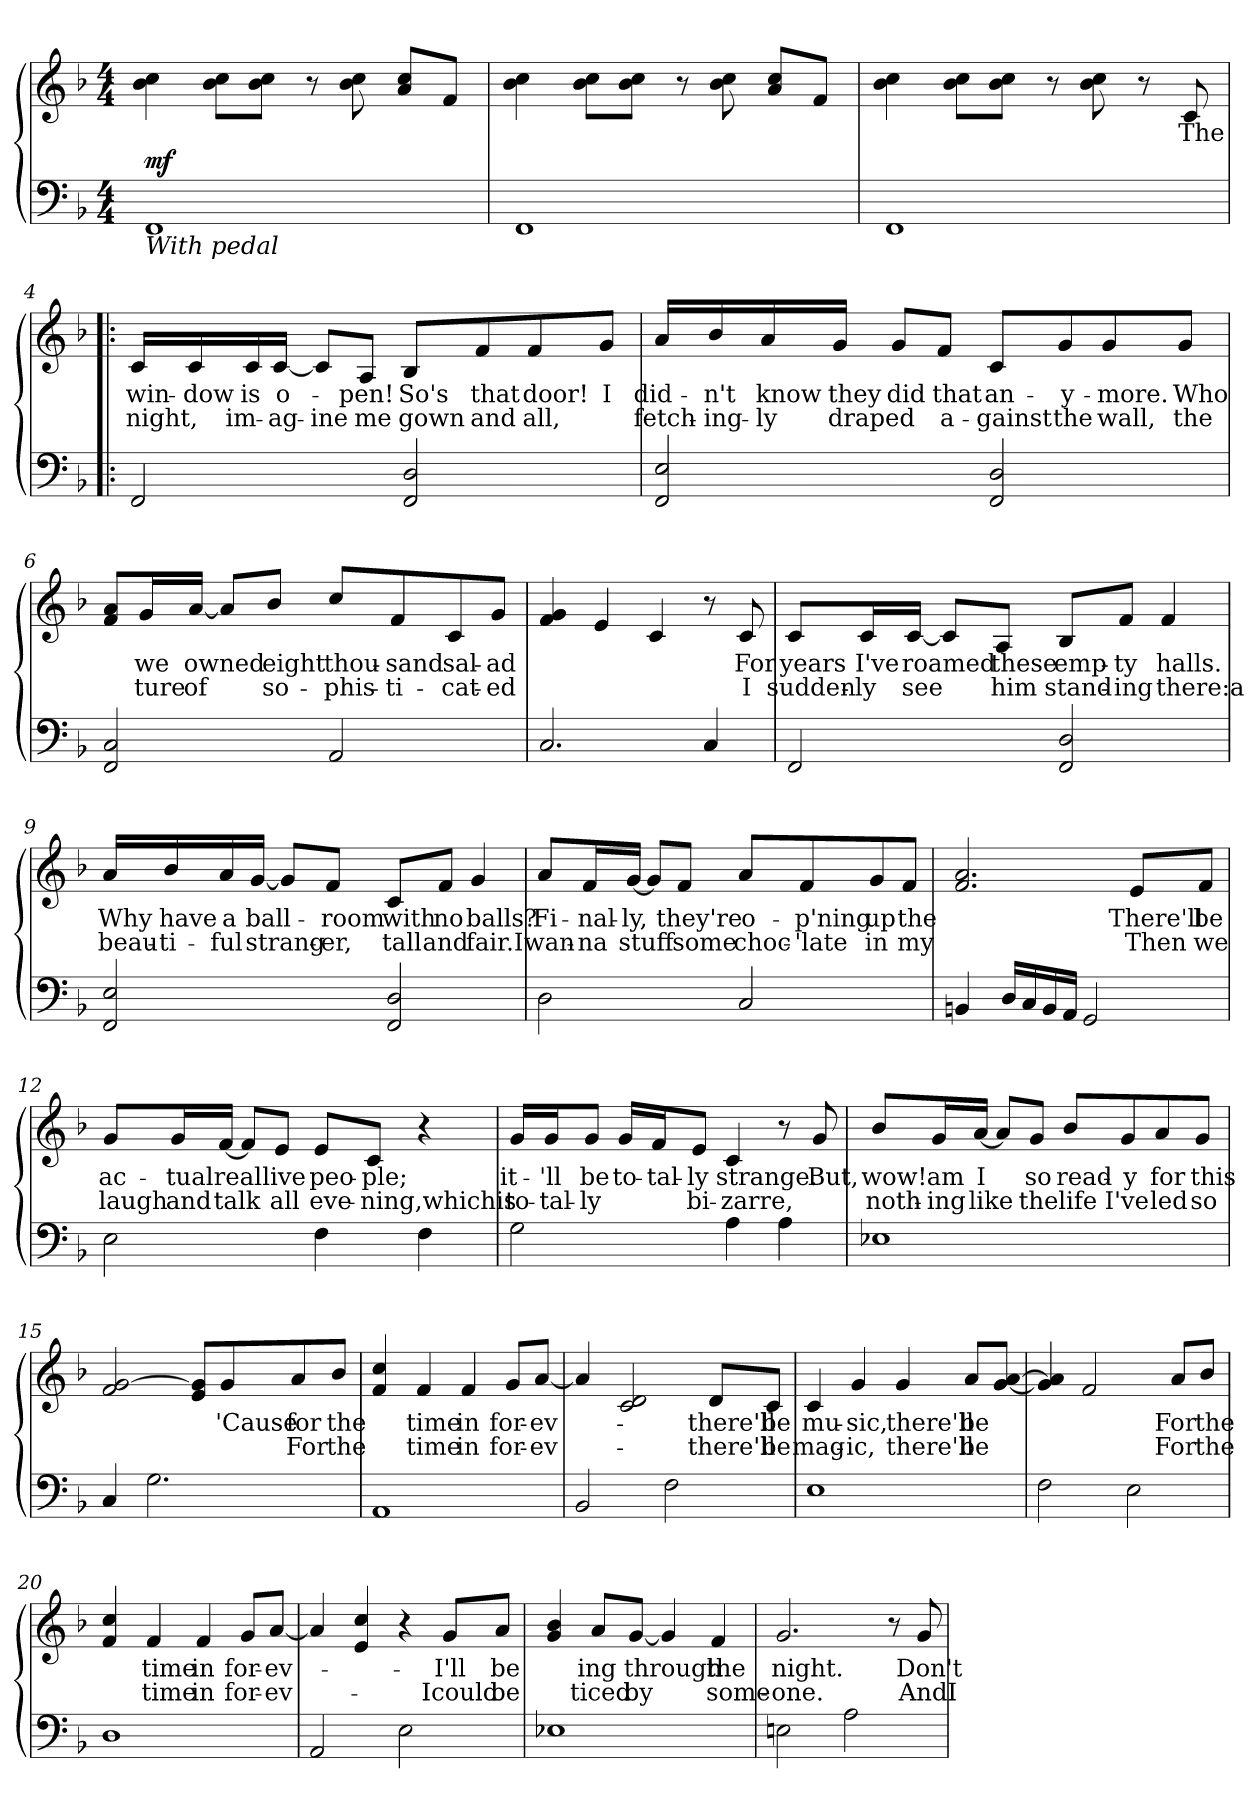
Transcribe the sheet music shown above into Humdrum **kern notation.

**kern	**kern	**text	**text	**dynam
*part1	*part1	*part1	*part1	*part1
*staff2	*staff1	*staff1	*staff1	*staff1/2
*clefF4	*clefG2	*	*	*
*k[b-]	*k[b-]	*	*	*
*M4/4	*M4/4	*	*	*
=1	=1	=1	=1	=1
!LO:TX:b:i:t=With pedal	!	!	!	!
!	!	!	!	!LO:DY:a=2
1FF	4b-\ 4cc\	.	.	mf
.	8b-\ 8cc\L	.	.	.
.	8b-\ 8cc\J	.	.	.
.	8r	.	.	.
.	8b-\ 8cc\	.	.	.
.	8a/ 8cc/L	.	.	.
.	8f/J	.	.	.
=2	=2	=2	=2	=2
1FF	4b-\ 4cc\	.	.	.
.	8b-\ 8cc\L	.	.	.
.	8b-\ 8cc\J	.	.	.
.	8r	.	.	.
.	8b-\ 8cc\	.	.	.
.	8a/ 8cc/L	.	.	.
.	8f/J	.	.	.
=3	=3	=3	=3	=3
1FF	4b-\ 4cc\	.	.	.
.	8b-\ 8cc\L	.	.	.
.	8b-\ 8cc\J	.	.	.
.	8r	.	.	.
.	8b-\ 8cc\	.	.	.
.	8r	.	.	.
.	8c/	The	.	.
!!LO:LB:g=z
=4!|:	=4!|:	=4!|:	=4!|:	=4!|:
2FF/	16c/LL	win-	night,	.
.	16c/	-dow	.	.
.	16c/	is	im-	.
.	[16c/JJ	o-	-ag-	.
.	8c/L]	.	ine	.
.	8A/J	-pen!	me	.
2FF/ 2D/	8B-/L	So's	gown	.
.	8f/	that	and	.
.	8f/	door!	all,	.
.	8g/J	I	.	.
!!LO:LB:g=z
=5	=5	=5	=5	=5
2FF/ 2E/	16a/LL	did-	fetch-	.
.	16b-/	-n't	-ing-	.
.	16a/	know	-ly	.
.	16g/JJ	they	draped	.
.	8g/L	did	.	.
.	8f/J	that	a-	.
2FF/ 2D/	8c/L	an-	-gainst	.
.	8g/	-y-	the	.
.	8g/	-more.	wall,	.
.	8g/J	Who	the	.
!!LO:LB:g=z
=6	=6	=6	=6	=6
2FF/ 2C/	8f/ 8a/L	.	.	.
.	16g/L	we	-ture	.
.	[16a/JJ	owned	of	.
.	8a/L]	.	.	.
.	8b-/J	eight	so-	.
2AA/	8cc/L	thou-	-phis-	.
.	8f/	-sand	-ti-	.
.	8c/	sal-	-cat-	.
.	8g/J	-ad	-ed	.
=7	=7	=7	=7	=7
2.C/	4f/ 4g/	.	.	.
.	4e/	.	.	.
.	4c/	.	.	.
4C/	8r	.	.	.
.	8c/	For	I	.
!!LO:LB:g=z
=8	=8	=8	=8	=8
2FF/	8c/L	years	sudden-	.
.	16c/L	I've	-ly	.
.	[16c/JJ	roamed	see	.
.	8c/L]	.	.	.
.	8A/J	these	him	.
2FF/ 2D/	8B-/L	emp-	stand-	.
.	8f/J	-ty	-ing	.
.	4f/	halls.	there:a	.
=9	=9	=9	=9	=9
2FF/ 2E/	16a/LL	Why	beau-	.
.	16b-/	have	-ti-	.
.	16a/	a	-ful	.
.	[16g/JJ	ball-	strang-	.
.	8g/L]	.	.	.
.	8f/J	-room	-er,	.
2FF/ 2D/	8c/L	with	tall	.
.	8f/J	no	and	.
.	4g/	balls?	fair.I	.
!!LO:PB:g=z
=10	=10	=10	=10	=10
2D\	8a/L	Fi-	wan-	.
.	16f/L	-nal-	-na	.
.	[16g/JJ	-ly,	stuff	.
.	8g/L]	.	.	.
.	8f/J	they're	some	.
2C/	8a/L	o-	choc-	.
.	8f/	-p'ning	-'late	.
.	8g/	up	in	.
.	8f/J	the	my	.
=11	=11	=11	=11	=11
4BBn/	2.f/ 2.a/	.	.	.
16D/LL	.	.	.	.
16C/	.	.	.	.
16BB/	.	.	.	.
16AA/JJ	.	.	.	.
2GG/	.	.	.	.
.	8e/L	There'll	Then	.
.	8f/J	be	we	.
!!LO:LB:g=z
=12	=12	=12	=12	=12
2E\	8g/L	ac-	laugh	.
.	16g/L	-tual	and	.
.	[16f/JJ	real	talk	.
.	8f/L]	.	.	.
.	8e/J	live	all	.
4F\	8e/L	peo-	eve-	.
.	8c/J	-ple;	-ning,whichis	.
4F\	4r	.	.	.
=13	=13	=13	=13	=13
2G\	16g/LL	it-	to-	.
.	16g/J	-'ll	-tal-	.
.	8g/J	be	-ly	.
.	16g/LL	to-	.	.
.	16f/J	-tal-	.	.
.	8e/J	-ly	bi-	.
4A\	4c/	strange.	-zarre,	.
4A\	8r	.	.	.
.	8g/	But,	.	.
!!LO:LB:g=z
=14	=14	=14	=14	=14
1E-X	8b-/L	wow!	noth-	.
.	16g/L	am	-ing	.
.	[16a/JJ	I	like	.
.	8a/L]	.	.	.
.	8g/J	so	the	.
.	8b-/L	read-	life	.
.	8g/	-y	I've	.
.	8a/	for	led	.
.	8g/J	this	so	.
=15	=15	=15	=15	=15
4C/	2f/ [2g/	.	.	.
2.G\	.	.	.	.
.	8e/ 8g]/L	.	.	.
.	8g/	'Cause	.	.
.	8a/	for	For	.
.	8b-/J	the	the	.
=16	=16	=16	=16	=16
1AA	4f/ 4cc/	.	.	.
.	4f/	time	time	.
.	4f/	in	in	.
.	8g/L	for-	for-	.
.	[8a/J	-ev-	-ev-	.
!!LO:LB:g=z
=17	=17	=17	=17	=17
2BB-/	4a/]	.	.	.
.	2c/ 2d/	.	.	.
2F\	.	.	.	.
.	8d/L	there'll	there'll	.
.	8c/J	be	be	.
=18	=18	=18	=18	=18
1E	4c/	mu-	mag-	.
.	4g/	-sic,	-ic,	.
.	4g/	there'll	there'll	.
.	8a/L	be	be	.
.	[8g/ [8a/J	.	.	.
=19	=19	=19	=19	=19
2F\	4g]/ 4a]/	.	.	.
.	2f/	.	.	.
2E\	.	.	.	.
.	8a/L	For	For	.
.	8b-/J	the	the	.
=20	=20	=20	=20	=20
1D	4f/ 4cc/	.	.	.
.	4f/	time	time	.
.	4f/	in	in	.
.	8g/L	for-	for-	.
.	[8a/J	-ev-	-ev-	.
!!LO:LB:g=z
=21	=21	=21	=21	=21
2AA/	4a/]	.	.	.
.	4e/ 4cc/	.	.	.
2E\	4r	.	.	.
.	8g/L	I'll	Icould	.
.	8a/J	be	be	.
=22	=22	=22	=22	=22
1E-X	4g/ 4b-/	.	.	.
.	8a/L	-ing	-ticed	.
.	[8g/J	through	by	.
.	4g/]	.	.	.
.	4f/	the	some-	.
=23	=23	=23	=23	=23
2En\	2.g/	night.	-one.	.
2A\	.	.	.	.
.	8r	.	.	.
.	8g/	Don't	AndI	.
=	=	=	=	=
*-	*-	*-	*-	*-
